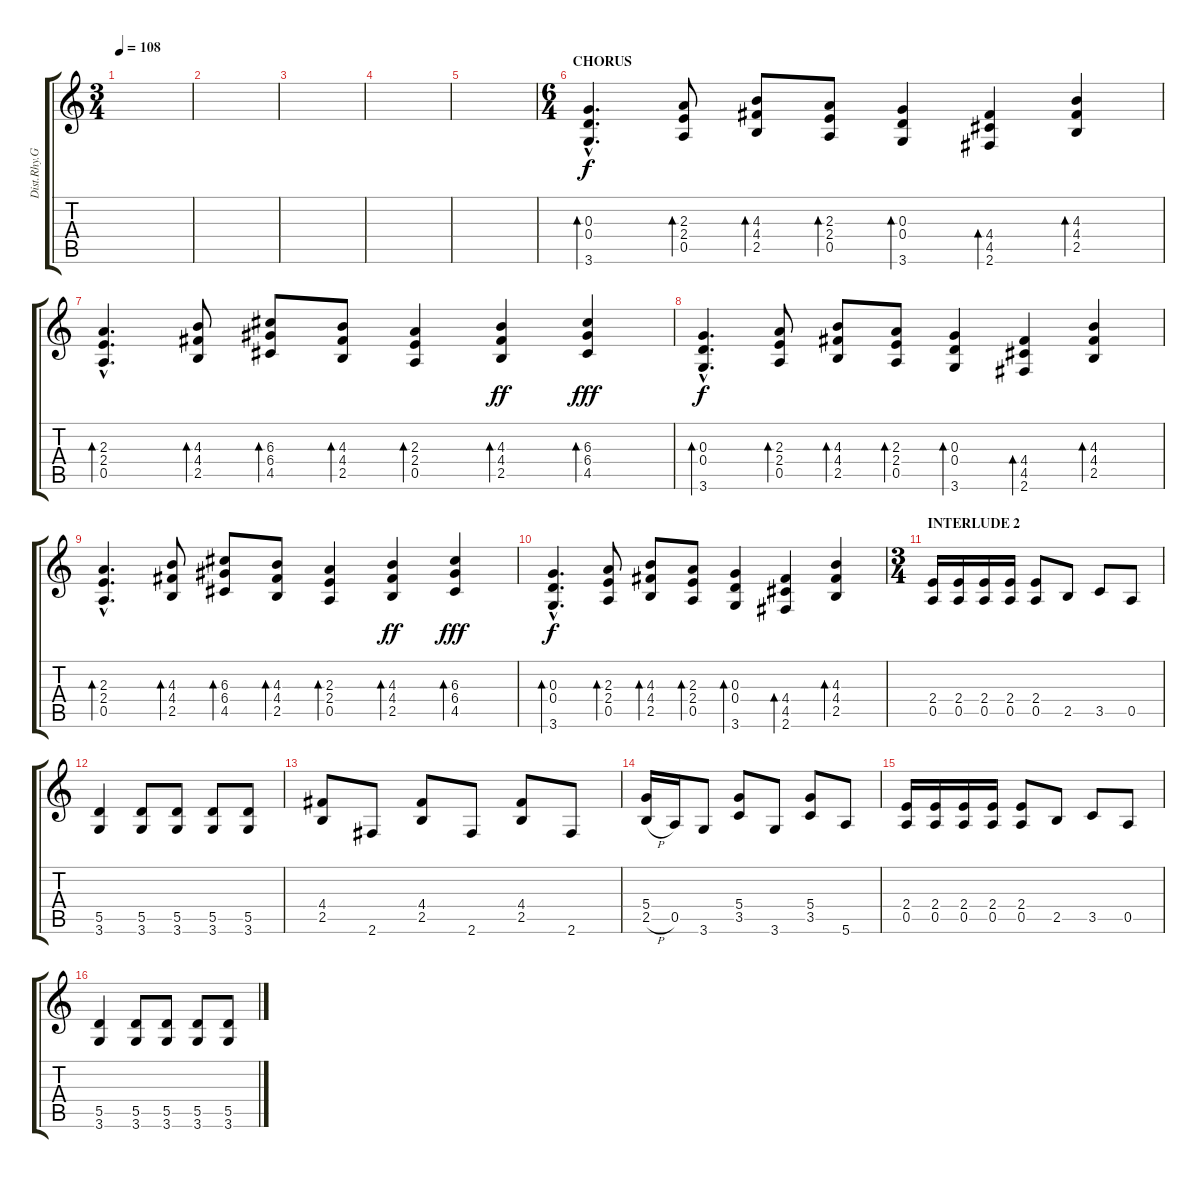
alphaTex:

\track ("Dist.Rhy.Gtr.2" "Dist.Rhy.G") {instrument distortionguitar}
\staff {score tabs}
\tuning (E4 B3 G3 D3 A2 E2) {hide}
\ts (3 4)
\tempo 108
\clef g2
\ks c
|
|
|
|
|
\ts (6 4)
\section ("" "CHORUS")
(0.3{hac} 0.4{hac} 3.6{hac}).4{d bd 60 volume 13} (2.3 2.4 0.5).8{bd 60} (4.3 4.4 2.5).8{bd 30} (2.3 2.4 0.5).8{bd 30} (0.3 0.4 3.6).4{bd 30} (4.4 4.5 2.6).4{bd 30} (4.3 4.4 2.5).4{bd 60} |
(2.3{hac} 2.4{hac} 0.5{hac}).4{d bd 60} (4.3 4.4 2.5).8{bd 30} (6.3 6.4 4.5).8{bd 30} (4.3 4.4 2.5).8{bd 30} (2.3 2.4 0.5).4{bd 30} (4.3 4.4 2.5).4{bd 60 dy ff} (6.3 6.4 4.5).4{bd 30 dy fff} |
(0.3{hac} 0.4{hac} 3.6{hac}).4{d bd 60 dy f} (2.3 2.4 0.5).8{bd 60} (4.3 4.4 2.5).8{bd 30} (2.3 2.4 0.5).8{bd 30} (0.3 0.4 3.6).4{bd 30} (4.4 4.5 2.6).4{bd 30} (4.3 4.4 2.5).4{bd 60} |
(2.3{hac} 2.4{hac} 0.5{hac}).4{d bd 60} (4.3 4.4 2.5).8{bd 30} (6.3 6.4 4.5).8{bd 30} (4.3 4.4 2.5).8{bd 30} (2.3 2.4 0.5).4{bd 30} (4.3 4.4 2.5).4{bd 60 dy ff} (6.3 6.4 4.5).4{bd 30 dy fff} |
(0.3{hac} 0.4{hac} 3.6{hac}).4{d bd 60 dy f} (2.3 2.4 0.5).8{bd 60} (4.3 4.4 2.5).8{bd 30} (2.3 2.4 0.5).8{bd 30} (0.3 0.4 3.6).4{bd 30} (4.4 4.5 2.6).4{bd 30} (4.3 4.4 2.5).4{bd 60} |
\ts (3 4)
\section ("" "INTERLUDE 2")
(2.4 0.5).16 (2.4 0.5).16 (2.4 0.5).16 (2.4 0.5).16 (2.4 0.5).8 2.5.8 3.5.8 0.5.8 |
(5.5 3.6).4 (5.5 3.6).8 (5.5 3.6).8 (5.5 3.6).8 (5.5 3.6).8 |
(4.4 2.5).8 2.6.8 (4.4 2.5).8 2.6.8 (4.4 2.5).8 2.6.8 |
(5.4 2.5{h}).16 0.5.16 3.6.8 (5.4 3.5).8 3.6.8 (5.4 3.5).8 5.6.8 |
(2.4 0.5).16 (2.4 0.5).16 (2.4 0.5).16 (2.4 0.5).16 (2.4 0.5).8 2.5.8 3.5.8 0.5.8 |
(5.5 3.6).4 (5.5 3.6).8 (5.5 3.6).8 (5.5 3.6).8 (5.5 3.6).8
